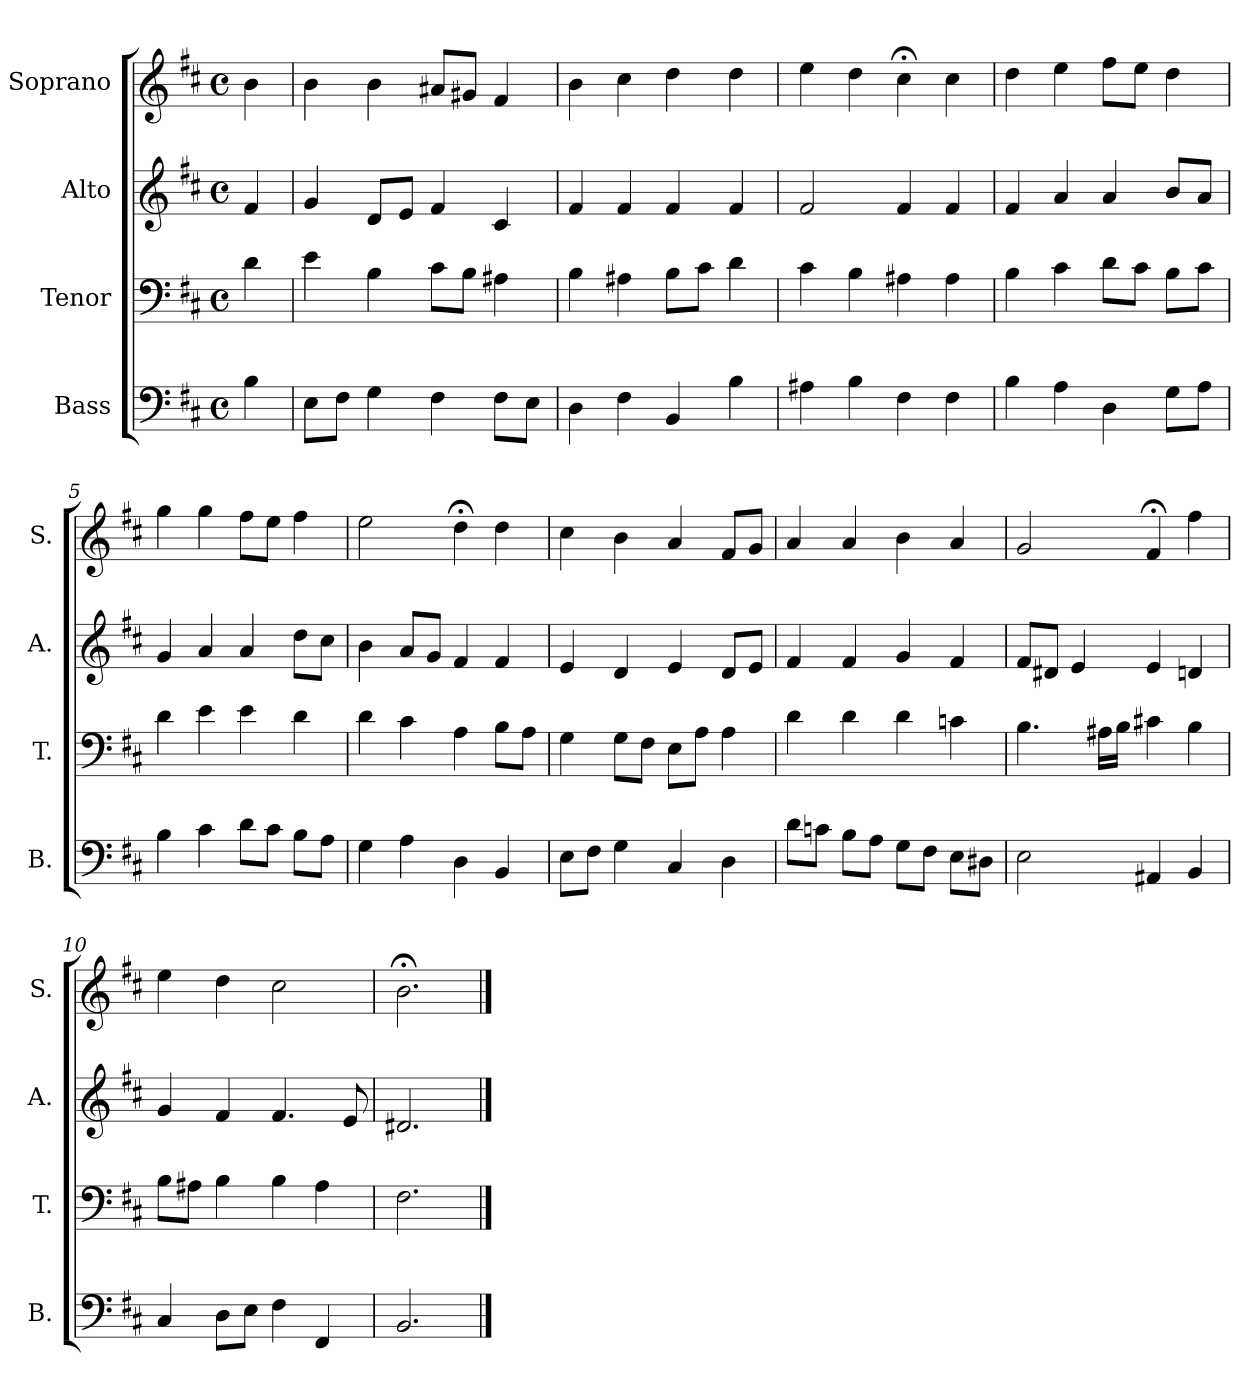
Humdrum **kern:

**kern	**kern	**kern	**kern
*part4	*part3	*part2	*part1
*staff4	*staff3	*staff2	*staff1
*I"Bass	*I"Tenor	*I"Alto	*I"Soprano
*I'B.	*I'T.	*I'A.	*I'S.
*clefF4	*clefF4	*clefG2	*clefG2
*k[f#c#]	*k[f#c#]	*k[f#c#]	*k[f#c#]
*b:	*b:	*b:	*b:
*M4/4	*M4/4	*M4/4	*M4/4
*met(c)	*met(c)	*met(c)	*met(c)
=	=	=	=
4B\	4d\	4f#/	4b\
=1	=1	=1	=1
8E\L	4e\	4g/	4b\
8F#\J	.	.	.
4G\	4B\	8d/L	4b\
.	.	8e/J	.
4F#\	8c#\L	4f#/	8a#X/L
.	8B\J	.	8g#X/J
8F#\L	4A#X\	4c#/	4f#/
8E\J	.	.	.
=2	=2	=2	=2
4D\	4B\	4f#/	4b\
4F#\	4A#X\	4f#/	4cc#\
4BB/	8B\L	4f#/	4dd\
.	8c#\J	.	.
4B\	4d\	4f#/	4dd\
=3	=3	=3	=3
4A#X\	4c#\	2f#/	4ee\
4B\	4B\	.	4dd\
4F#\	4A#X\	4f#/	4cc#;<\
4F#\	4A#\	4f#/	4cc#\
!!LO:LB:g=z
=4	=4	=4	=4
4B\	4B\	4f#/	4dd\
4A\	4c#\	4a/	4ee\
4D\	8d\L	4a/	8ff#\L
.	8c#\J	.	8ee\J
8G\L	8B\L	8b/L	4dd\
8A\J	8c#\J	8a/J	.
=5	=5	=5	=5
4B\	4d\	4g/	4gg\
4c#\	4e\	4a/	4gg\
8d\L	4e\	4a/	8ff#\L
8c#\J	.	.	8ee\J
8B\L	4d\	8dd\L	4ff#\
8A\J	.	8cc#\J	.
=6	=6	=6	=6
4G\	4d\	4b\	2ee\
4A\	4c#\	8a/L	.
.	.	8g/J	.
4D\	4A\	4f#/	4dd;<\
4BB/	8B\L	4f#/	4dd\
.	8A\J	.	.
=7	=7	=7	=7
8E\L	4G\	4e/	4cc#\
8F#\J	.	.	.
4G\	8G\L	4d/	4b\
.	8F#\J	.	.
4C#/	8E\L	4e/	4a/
.	8A\J	.	.
4D\	4A\	8d/L	8f#/L
.	.	8e/J	8g/J
!!LO:LB:g=z
=8	=8	=8	=8
8d\L	4d\	4f#/	4a/
8cn\J	.	.	.
8B\L	4d\	4f#/	4a/
8A\J	.	.	.
8G\L	4d\	4g/	4b\
8F#\J	.	.	.
8E\L	4cn\	4f#/	4a/
8D#X\J	.	.	.
=9	=9	=9	=9
2E\	4.B\	8f#/L	2g/
.	.	8d#X/J	.
.	.	4e/	.
.	16A#X\LL	.	.
.	16B\JJ	.	.
4AA#X/	4c#X\	4e/	4f#;</
4BB/	4B\	4dn/	4ff#\
=10	=10	=10	=10
4C#/	8B\L	4g/	4ee\
.	8A#X\J	.	.
8D\L	4B\	4f#/	4dd\
8E\J	.	.	.
4F#\	4B\	4.f#/	2cc#\
4FF#/	4A#\	.	.
.	.	8e/	.
=11	=11	=11	=11
2.BB/	2.F#\	2.d#X/	2.b;<\
==	==	==	==
*-	*-	*-	*-
